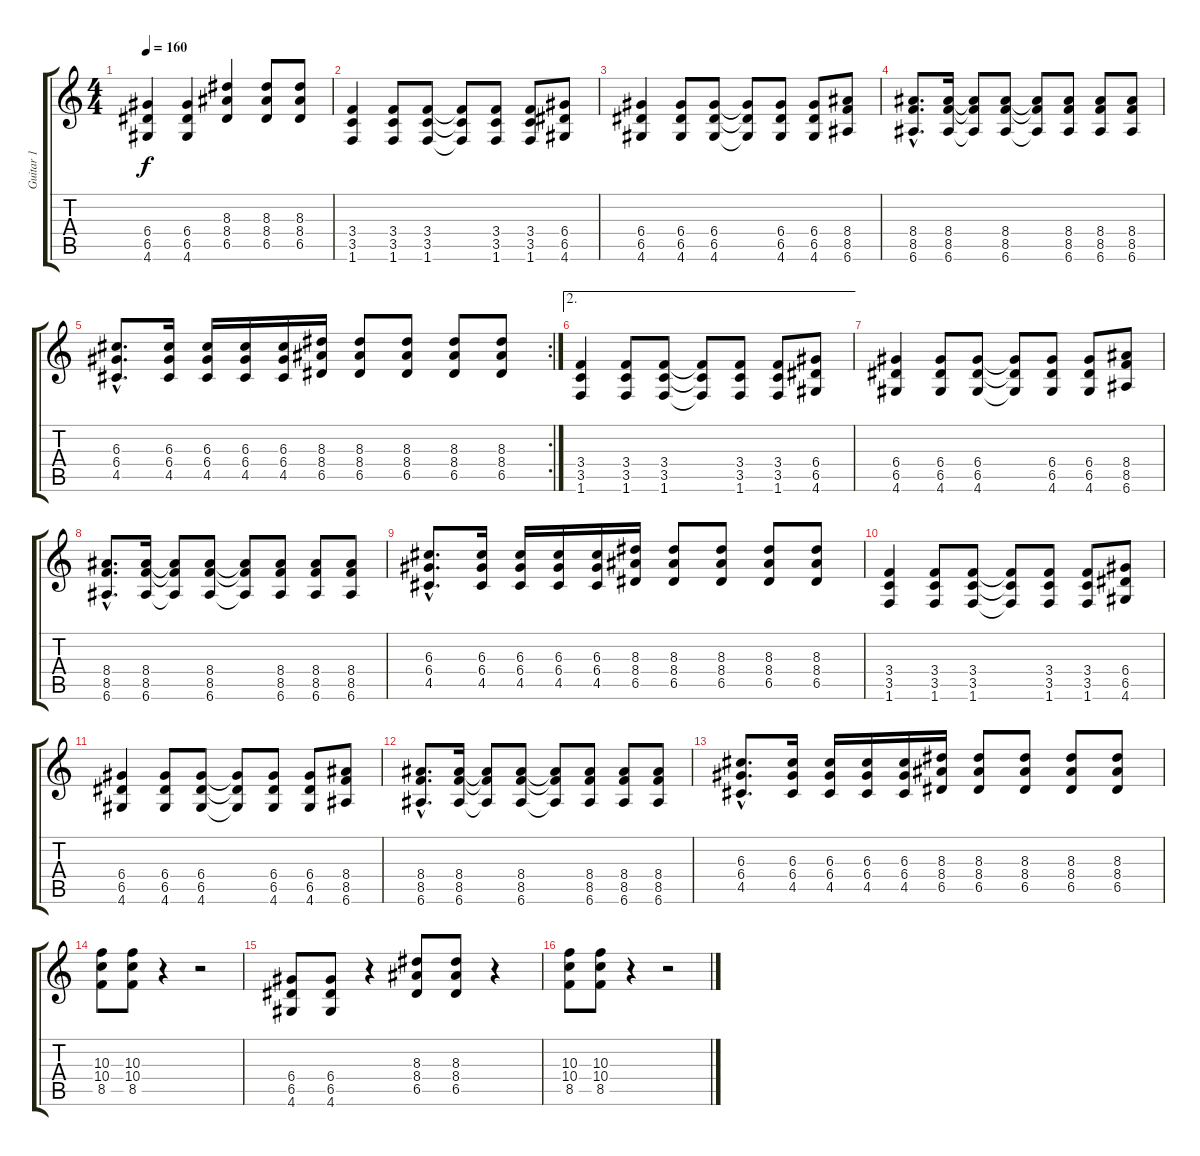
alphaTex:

\track ("Guitar 1" "Guitar 1") {instrument distortionguitar}
\staff {score tabs}
\tuning (E4 B3 G3 D3 A2 E2) {hide}
\ts (4 4)
\tempo 160
\clef g2
\ks c
(6.4 6.5 4.6).4{dy f} (6.4 6.5 4.6).4 (8.3 8.4 6.5).4 (8.3 8.4 6.5).8 (8.3 8.4 6.5).8 |
(3.4 3.5 1.6).4 (3.4 3.5 1.6).8 (3.4 3.5 1.6).8 (3.4{t} 3.5{t} 1.6{t}).8 (3.4 3.5 1.6).8 (3.4 3.5 1.6).8 (6.4 6.5 4.6).8 |
(6.4 6.5 4.6).4 (6.4 6.5 4.6).8 (6.4 6.5 4.6).8 (6.4{t} 6.5{t} 4.6{t}).8 (6.4 6.5 4.6).8 (6.4 6.5 4.6).8 (8.4 8.5 6.6).8 |
(8.4{hac} 8.5{hac} 6.6{hac}).8{d} (8.4 8.5 6.6).16 (8.4{t} 8.5{t} 6.6{t}).8 (8.4 8.5 6.6).8 (8.4{t} 8.5{t} 6.6{t}).8 (8.4 8.5 6.6).8 (8.4 8.5 6.6).8 (8.4 8.5 6.6).8 |
\rc 2
(6.3{hac} 6.4{hac} 4.5{hac}).8{d} (6.3 6.4 4.5).16 (6.3 6.4 4.5).16 (6.3 6.4 4.5).16 (6.3 6.4 4.5).16 (8.3 8.4 6.5).16 (8.3 8.4 6.5).8 (8.3 8.4 6.5).8 (8.3 8.4 6.5).8 (8.3 8.4 6.5).8 |
\ae 2
(3.4 3.5 1.6).4 (3.4 3.5 1.6).8 (3.4 3.5 1.6).8 (3.4{t} 3.5{t} 1.6{t}).8 (3.4 3.5 1.6).8 (3.4 3.5 1.6).8 (6.4 6.5 4.6).8 |
(6.4 6.5 4.6).4 (6.4 6.5 4.6).8 (6.4 6.5 4.6).8 (6.4{t} 6.5{t} 4.6{t}).8 (6.4 6.5 4.6).8 (6.4 6.5 4.6).8 (8.4 8.5 6.6).8 |
(8.4{hac} 8.5{hac} 6.6{hac}).8{d} (8.4 8.5 6.6).16 (8.4{t} 8.5{t} 6.6{t}).8 (8.4 8.5 6.6).8 (8.4{t} 8.5{t} 6.6{t}).8 (8.4 8.5 6.6).8 (8.4 8.5 6.6).8 (8.4 8.5 6.6).8 |
(6.3{hac} 6.4{hac} 4.5{hac}).8{d} (6.3 6.4 4.5).16 (6.3 6.4 4.5).16 (6.3 6.4 4.5).16 (6.3 6.4 4.5).16 (8.3 8.4 6.5).16 (8.3 8.4 6.5).8 (8.3 8.4 6.5).8 (8.3 8.4 6.5).8 (8.3 8.4 6.5).8 |
(3.4 3.5 1.6).4 (3.4 3.5 1.6).8 (3.4 3.5 1.6).8 (3.4{t} 3.5{t} 1.6{t}).8 (3.4 3.5 1.6).8 (3.4 3.5 1.6).8 (6.4 6.5 4.6).8 |
(6.4 6.5 4.6).4 (6.4 6.5 4.6).8 (6.4 6.5 4.6).8 (6.4{t} 6.5{t} 4.6{t}).8 (6.4 6.5 4.6).8 (6.4 6.5 4.6).8 (8.4 8.5 6.6).8 |
(8.4{hac} 8.5{hac} 6.6{hac}).8{d} (8.4 8.5 6.6).16 (8.4{t} 8.5{t} 6.6{t}).8 (8.4 8.5 6.6).8 (8.4{t} 8.5{t} 6.6{t}).8 (8.4 8.5 6.6).8 (8.4 8.5 6.6).8 (8.4 8.5 6.6).8 |
(6.3{hac} 6.4{hac} 4.5{hac}).8{d} (6.3 6.4 4.5).16 (6.3 6.4 4.5).16 (6.3 6.4 4.5).16 (6.3 6.4 4.5).16 (8.3 8.4 6.5).16 (8.3 8.4 6.5).8 (8.3 8.4 6.5).8 (8.3 8.4 6.5).8 (8.3 8.4 6.5).8 |
(10.3 10.4 8.5).8 (10.3 10.4 8.5).8 r.4 r.2 |
(6.4 6.5 4.6).8 (6.4 6.5 4.6).8 r.4 (8.3 8.4 6.5).8 (8.3 8.4 6.5).8 r.4 |
(10.3 10.4 8.5).8 (10.3 10.4 8.5).8 r.4 r.2
